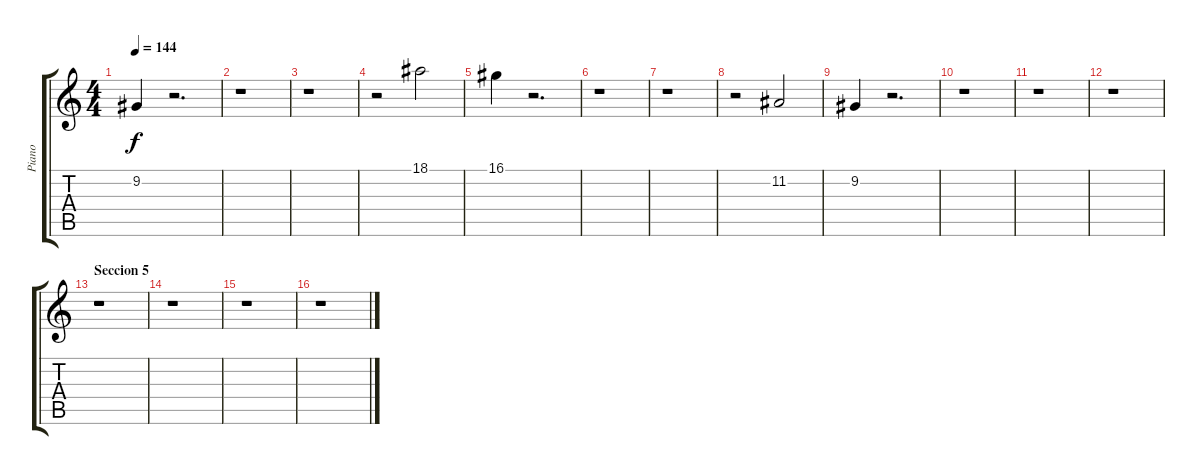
\track ("Piano" "Piano") {instrument acousticgrandpiano}
\staff {score tabs}
\tuning (E4 B3 G3 D3 A2 E2) {hide}
\ts (4 4)
\tempo 144
\clef g2
\ks c
9.2.4{dy f} r.2{d} |
r.1 |
r.1 |
r.2 18.1.2 |
16.1.4 r.2{d} |
r.1 |
r.1 |
r.2 11.2.2 |
9.2.4 r.2{d} |
r.1 |
r.1 |
r.1 |
\section ("" "Seccion 5")
r.1 |
r.1 |
r.1 |
r.1
